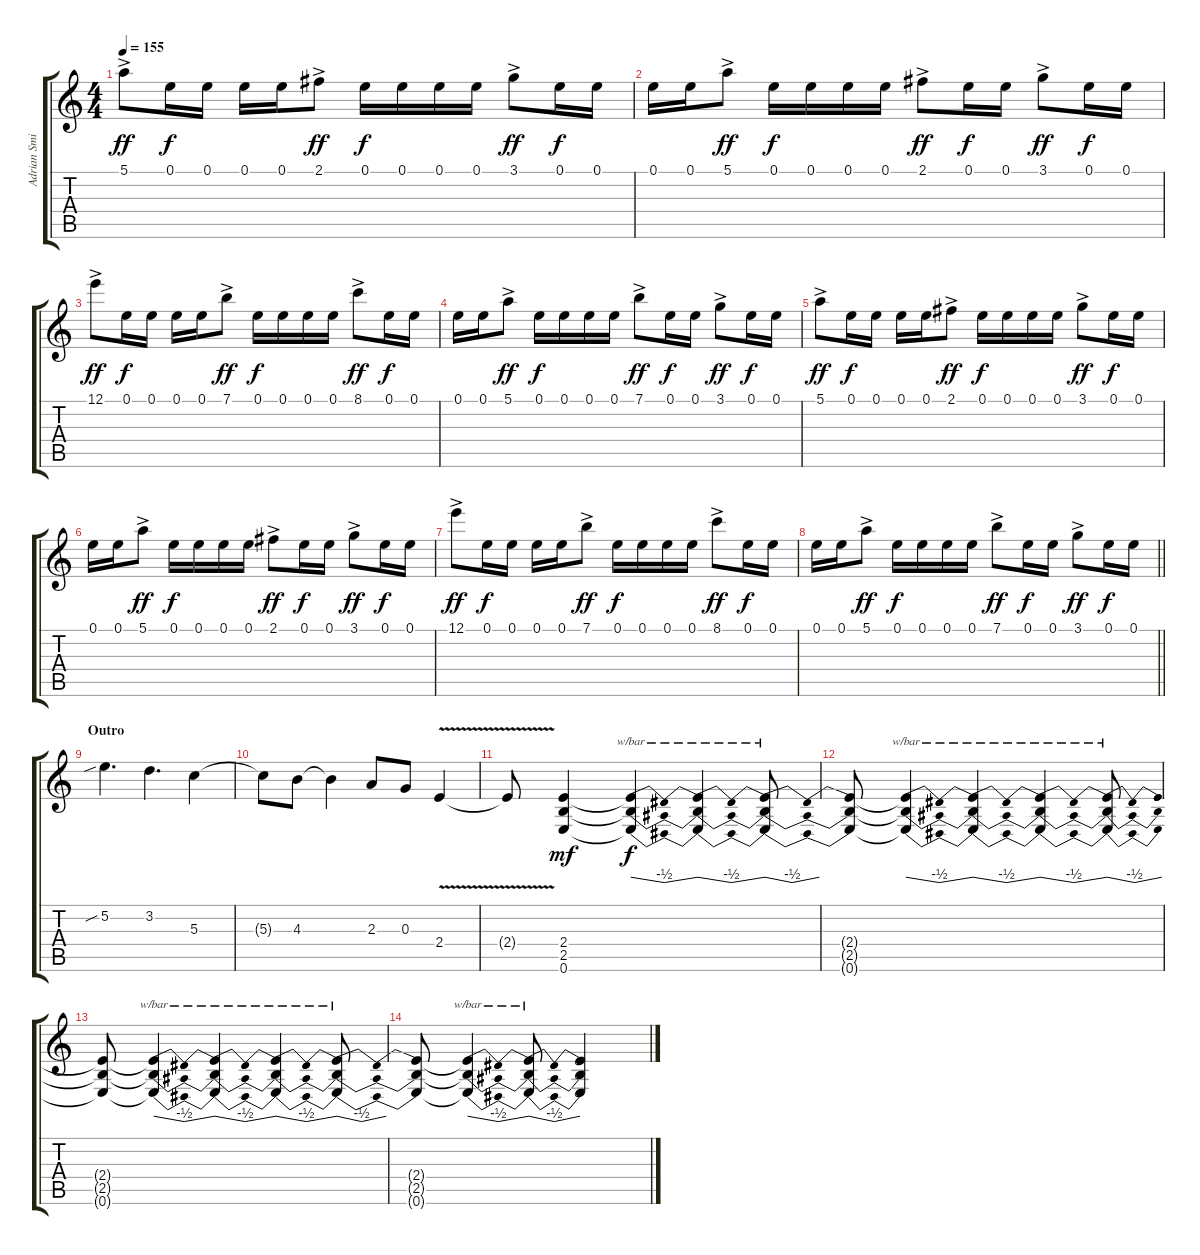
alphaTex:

\track ("Adrian Smith" "Adrian Smi") {instrument distortionguitar}
\staff {score tabs}
\tuning (E4 B3 G3 D3 A2 E2) {hide}
\ts (4 4)
\tempo 155
\clef g2
\ks c
5.1{ac}.8{dy ff} 0.1.16{dy f} 0.1.16 0.1.16 0.1.16 2.1{ac}.8{dy ff} 0.1.16{dy f} 0.1.16 0.1.16 0.1.16 3.1{ac}.8{dy ff} 0.1.16{dy f} 0.1.16 |
0.1.16 0.1.16 5.1{ac}.8{dy ff} 0.1.16{dy f} 0.1.16 0.1.16 0.1.16 2.1{ac}.8{dy ff} 0.1.16{dy f} 0.1.16 3.1{ac}.8{dy ff} 0.1.16{dy f} 0.1.16 |
12.1{ac}.8{dy ff} 0.1.16{dy f} 0.1.16 0.1.16 0.1.16 7.1{ac}.8{dy ff} 0.1.16{dy f} 0.1.16 0.1.16 0.1.16 8.1{ac}.8{dy ff} 0.1.16{dy f} 0.1.16 |
0.1.16 0.1.16 5.1{ac}.8{dy ff} 0.1.16{dy f} 0.1.16 0.1.16 0.1.16 7.1{ac}.8{dy ff} 0.1.16{dy f} 0.1.16 3.1{ac}.8{dy ff} 0.1.16{dy f} 0.1.16 |
5.1{ac}.8{dy ff} 0.1.16{dy f} 0.1.16 0.1.16 0.1.16 2.1{ac}.8{dy ff} 0.1.16{dy f} 0.1.16 0.1.16 0.1.16 3.1{ac}.8{dy ff} 0.1.16{dy f} 0.1.16 |
0.1.16 0.1.16 5.1{ac}.8{dy ff} 0.1.16{dy f} 0.1.16 0.1.16 0.1.16 2.1{ac}.8{dy ff} 0.1.16{dy f} 0.1.16 3.1{ac}.8{dy ff} 0.1.16{dy f} 0.1.16 |
12.1{ac}.8{dy ff} 0.1.16{dy f} 0.1.16 0.1.16 0.1.16 7.1{ac}.8{dy ff} 0.1.16{dy f} 0.1.16 0.1.16 0.1.16 8.1{ac}.8{dy ff} 0.1.16{dy f} 0.1.16 |
\barLineRight lightlight
0.1.16 0.1.16 5.1{ac}.8{dy ff} 0.1.16{dy f} 0.1.16 0.1.16 0.1.16 7.1{ac}.8{dy ff} 0.1.16{dy f} 0.1.16 3.1{ac}.8{dy ff} 0.1.16{dy f} 0.1.16 |
\section ("" "Outro")
5.2{sib}.4{d} 3.2.4{d} 5.3.4 |
5.3{t}.8 4.3.8 4.3{t}.4 2.3.8 0.3.8 2.4{v}.4 |
2.4{t}.8 (2.4 2.5 0.6).4{dy mf} (2.4{t} 2.5{t} 0.6{t}).4{tbe (dip default 0 0 30 -2 60 0) dy f} (2.4{t} 2.5{t} 0.6{t}).4{tbe (dip default 0 0 30 -2 60 0)} (2.4{t} 2.5{t} 0.6{t}).8{tbe (dip default 0 0 30 -2 60 0)} |
(2.4{t} 2.5{t} 0.6{t}).8{volume 0} (2.4{t} 2.5{t} 0.6{t}).4{tbe (dip default 0 0 30 -2 60 0)} (2.4{t} 2.5{t} 0.6{t}).4{tbe (dip default 0 0 30 -2 60 0)} (2.4{t} 2.5{t} 0.6{t}).4{tbe (dip default 0 0 30 -2 60 0)} (2.4{t} 2.5{t} 0.6{t}).8{tbe (dip default 0 0 30 -2 60 0)} |
(2.4{t} 2.5{t} 0.6{t}).8 (2.4{t} 2.5{t} 0.6{t}).4{tbe (dip default 0 0 30 -2 60 0)} (2.4{t} 2.5{t} 0.6{t}).4{tbe (dip default 0 0 30 -2 60 0)} (2.4{t} 2.5{t} 0.6{t}).4{tbe (dip default 0 0 30 -2 60 0)} (2.4{t} 2.5{t} 0.6{t}).8{tbe (dip default 0 0 30 -2 60 0)} |
(2.4{t} 2.5{t} 0.6{t}).8 (2.4{t} 2.5{t} 0.6{t}).4{tbe (dip default 0 0 30 -2 60 0)} (2.4{t} 2.5{t} 0.6{t}).8{tbe (dip default 0 0 30 -2 60 0)} (2.4{t} 2.5{t} 0.6{t}).2
